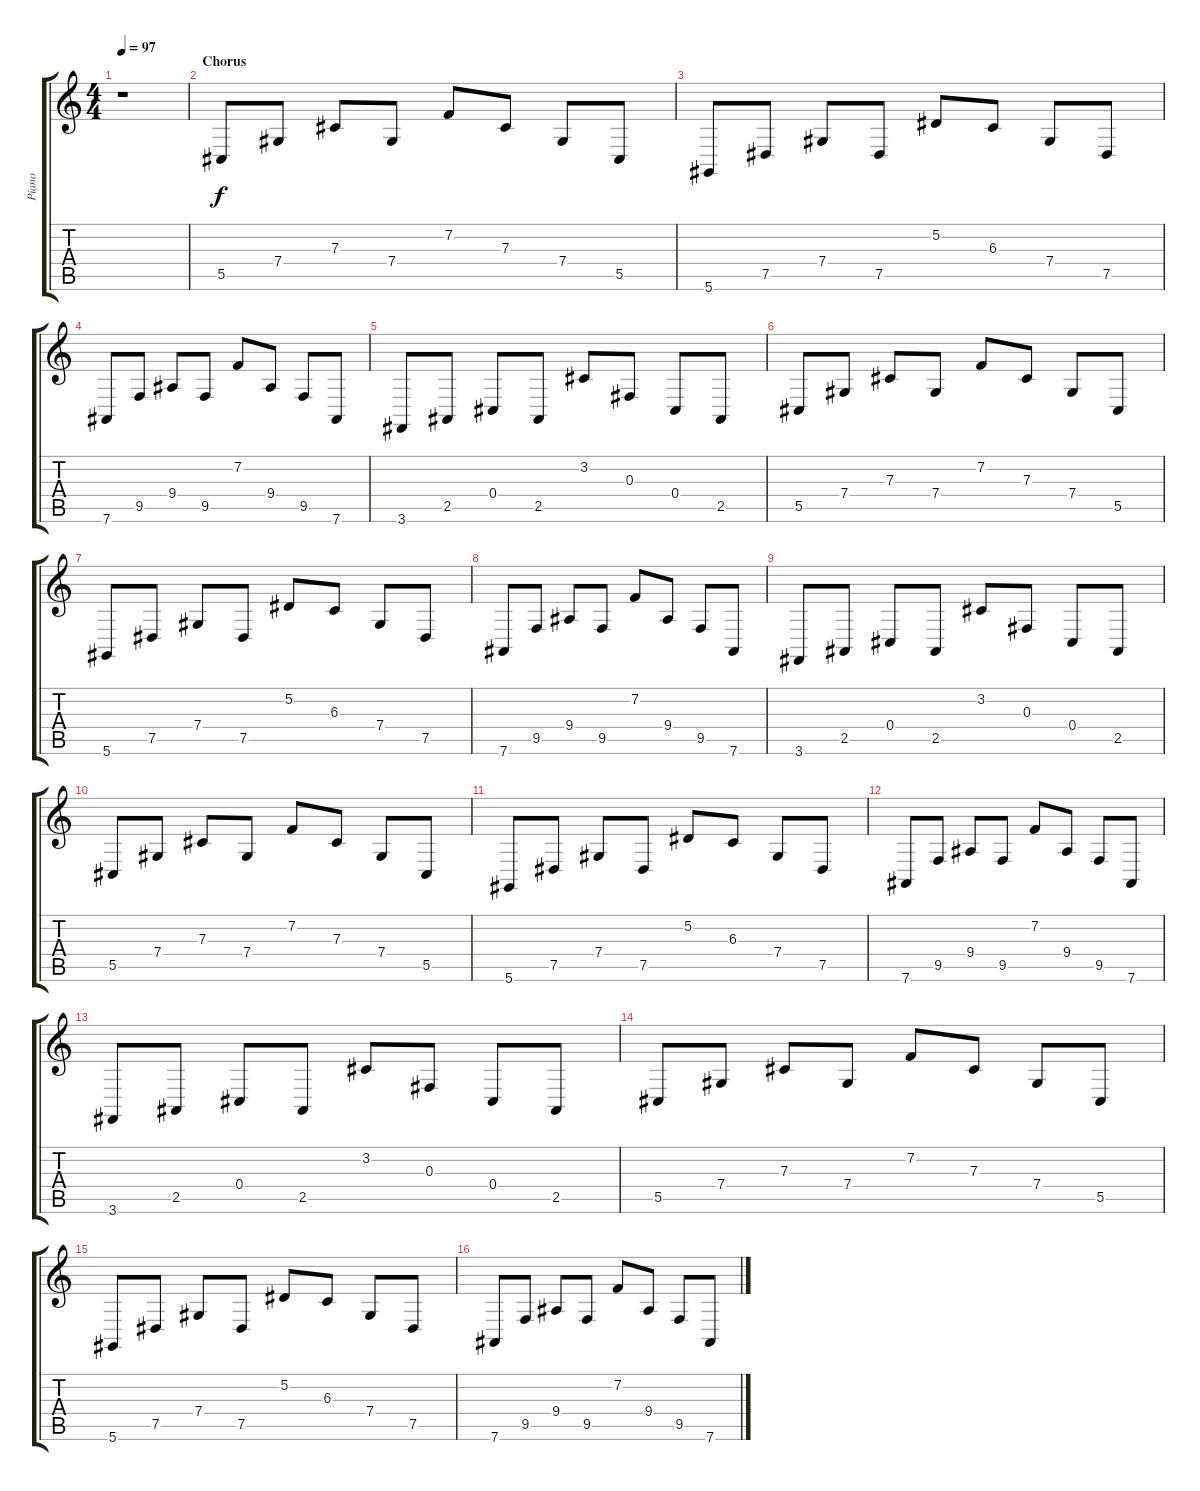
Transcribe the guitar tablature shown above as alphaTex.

\track ("Piano" "Piano") {instrument acousticgrandpiano}
\staff {score tabs}
\tuning (Eb4 Bb3 Gb3 Db3 Ab2 Eb2) {hide}
\ts (4 4)
\tempo 97
\clef g2
\ks c
r.1{dy f} |
\section ("" "Chorus")
5.5.8 7.4.8 7.3.8 7.4.8 7.2.8 7.3.8 7.4.8 5.5.8 |
5.6.8 7.5.8 7.4.8 7.5.8 5.2.8 6.3.8 7.4.8 7.5.8 |
7.6.8 9.5.8 9.4.8 9.5.8 7.2.8 9.4.8 9.5.8 7.6.8 |
3.6.8 2.5.8 0.4.8 2.5.8 3.2.8 0.3.8 0.4.8 2.5.8 |
5.5.8 7.4.8 7.3.8 7.4.8 7.2.8 7.3.8 7.4.8 5.5.8 |
5.6.8 7.5.8 7.4.8 7.5.8 5.2.8 6.3.8 7.4.8 7.5.8 |
7.6.8 9.5.8 9.4.8 9.5.8 7.2.8 9.4.8 9.5.8 7.6.8 |
3.6.8 2.5.8 0.4.8 2.5.8 3.2.8 0.3.8 0.4.8 2.5.8 |
5.5.8 7.4.8 7.3.8 7.4.8 7.2.8 7.3.8 7.4.8 5.5.8 |
5.6.8 7.5.8 7.4.8 7.5.8 5.2.8 6.3.8 7.4.8 7.5.8 |
7.6.8 9.5.8 9.4.8 9.5.8 7.2.8 9.4.8 9.5.8 7.6.8 |
3.6.8 2.5.8 0.4.8 2.5.8 3.2.8 0.3.8 0.4.8 2.5.8 |
5.5.8 7.4.8 7.3.8 7.4.8 7.2.8 7.3.8 7.4.8 5.5.8 |
5.6.8 7.5.8 7.4.8 7.5.8 5.2.8 6.3.8 7.4.8 7.5.8 |
7.6.8 9.5.8 9.4.8 9.5.8 7.2.8 9.4.8 9.5.8 7.6.8
